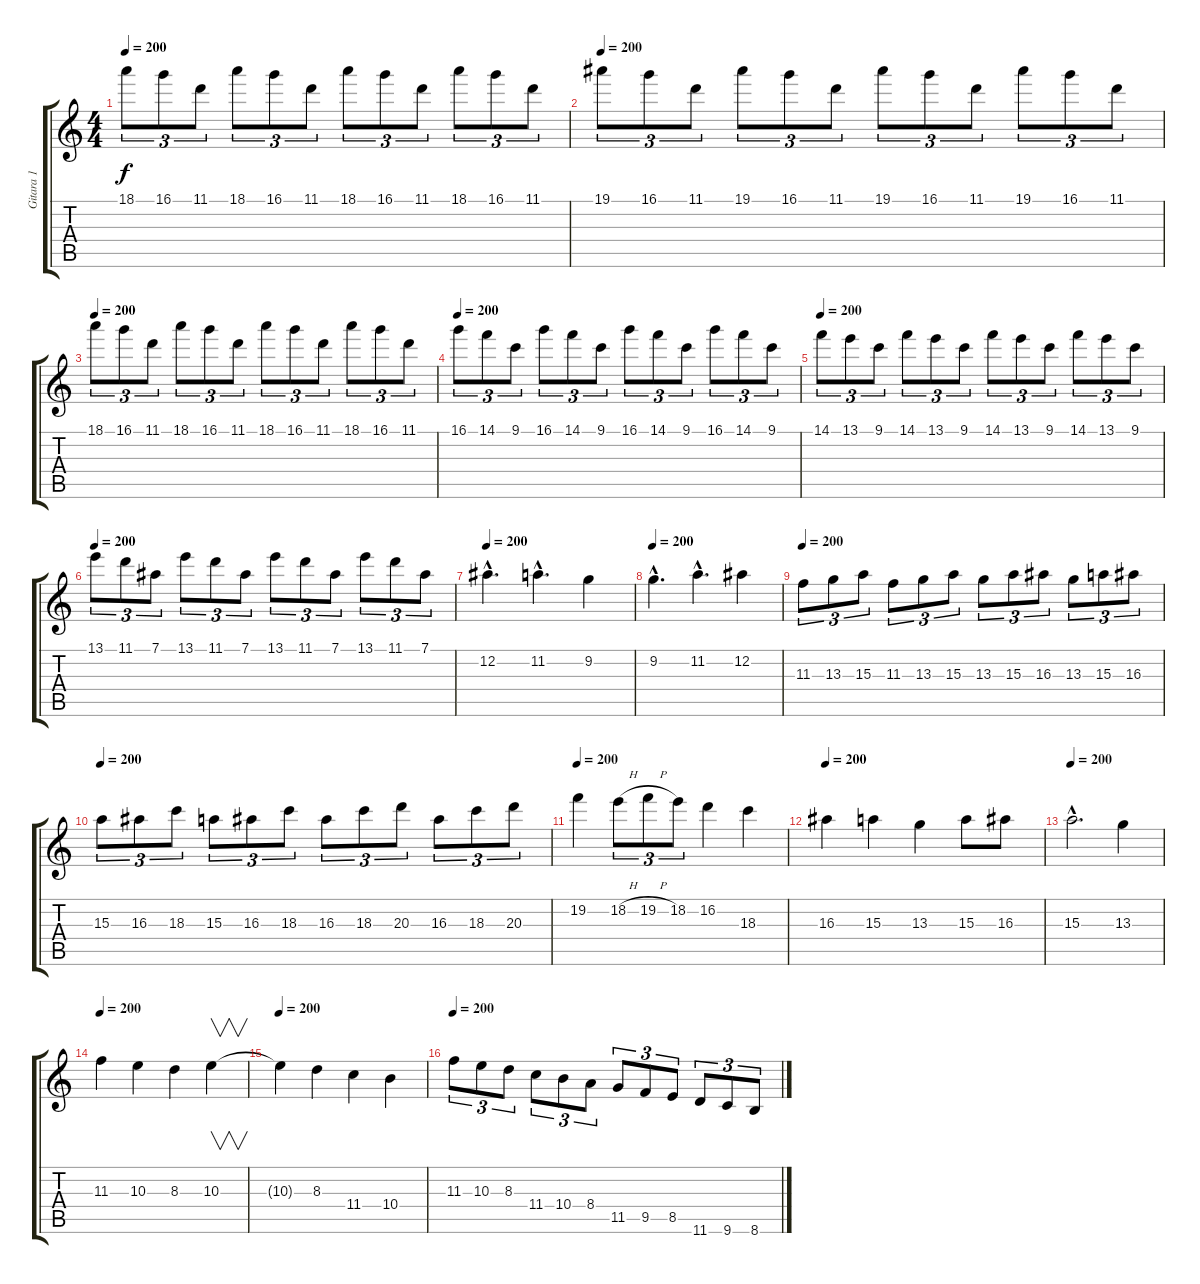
\track ("Gitara 1" "Gitara 1") {instrument overdrivenguitar}
\staff {score tabs}
\tuning (Eb4 Bb3 Gb3 Db3 Ab2 Eb2) {hide}
\ts (4 4)
\tempo 200
\clef g2
\ks c
18.1.8{tu (3 2) dy f} 16.1.8{tu (3 2)} 11.1.8{tu (3 2)} 18.1.8{tu (3 2)} 16.1.8{tu (3 2)} 11.1.8{tu (3 2)} 18.1.8{tu (3 2)} 16.1.8{tu (3 2)} 11.1.8{tu (3 2)} 18.1.8{tu (3 2)} 16.1.8{tu (3 2)} 11.1.8{tu (3 2)} |
\tempo 200
19.1.8{tu (3 2)} 16.1.8{tu (3 2)} 11.1.8{tu (3 2)} 19.1.8{tu (3 2)} 16.1.8{tu (3 2)} 11.1.8{tu (3 2)} 19.1.8{tu (3 2)} 16.1.8{tu (3 2)} 11.1.8{tu (3 2)} 19.1.8{tu (3 2)} 16.1.8{tu (3 2)} 11.1.8{tu (3 2)} |
\tempo 200
18.1.8{tu (3 2)} 16.1.8{tu (3 2)} 11.1.8{tu (3 2)} 18.1.8{tu (3 2)} 16.1.8{tu (3 2)} 11.1.8{tu (3 2)} 18.1.8{tu (3 2)} 16.1.8{tu (3 2)} 11.1.8{tu (3 2)} 18.1.8{tu (3 2)} 16.1.8{tu (3 2)} 11.1.8{tu (3 2)} |
\tempo 200
16.1.8{tu (3 2)} 14.1.8{tu (3 2)} 9.1.8{tu (3 2)} 16.1.8{tu (3 2)} 14.1.8{tu (3 2)} 9.1.8{tu (3 2)} 16.1.8{tu (3 2)} 14.1.8{tu (3 2)} 9.1.8{tu (3 2)} 16.1.8{tu (3 2)} 14.1.8{tu (3 2)} 9.1.8{tu (3 2)} |
\tempo 200
14.1.8{tu (3 2)} 13.1.8{tu (3 2)} 9.1.8{tu (3 2)} 14.1.8{tu (3 2)} 13.1.8{tu (3 2)} 9.1.8{tu (3 2)} 14.1.8{tu (3 2)} 13.1.8{tu (3 2)} 9.1.8{tu (3 2)} 14.1.8{tu (3 2)} 13.1.8{tu (3 2)} 9.1.8{tu (3 2)} |
\tempo 200
13.1.8{tu (3 2)} 11.1.8{tu (3 2)} 7.1.8{tu (3 2)} 13.1.8{tu (3 2)} 11.1.8{tu (3 2)} 7.1.8{tu (3 2)} 13.1.8{tu (3 2)} 11.1.8{tu (3 2)} 7.1.8{tu (3 2)} 13.1.8{tu (3 2)} 11.1.8{tu (3 2)} 7.1.8{tu (3 2)} |
\tempo 200
12.2{hac}.4{d} 11.2{hac}.4{d} 9.2.4 |
\tempo 200
9.2{hac}.4{d} 11.2{hac}.4{d} 12.2.4 |
\tempo 200
11.3.8{tu (3 2)} 13.3.8{tu (3 2)} 15.3.8{tu (3 2)} 11.3.8{tu (3 2)} 13.3.8{tu (3 2)} 15.3.8{tu (3 2)} 13.3.8{tu (3 2)} 15.3.8{tu (3 2)} 16.3.8{tu (3 2)} 13.3.8{tu (3 2)} 15.3.8{tu (3 2)} 16.3.8{tu (3 2)} |
\tempo 200
15.3.8{tu (3 2)} 16.3.8{tu (3 2)} 18.3.8{tu (3 2)} 15.3.8{tu (3 2)} 16.3.8{tu (3 2)} 18.3.8{tu (3 2)} 16.3.8{tu (3 2)} 18.3.8{tu (3 2)} 20.3.8{tu (3 2)} 16.3.8{tu (3 2)} 18.3.8{tu (3 2)} 20.3.8{tu (3 2)} |
\tempo 200
19.2.4 18.2{h}.8{tu (3 2)} 19.2{h}.8{tu (3 2)} 18.2.8{tu (3 2)} 16.2.4 18.3.4 |
\tempo 200
16.3.4 15.3.4 13.3.4 15.3.8 16.3.8 |
\tempo 200
15.3{hac}.2{d} 13.3.4 |
\tempo 200
11.3.4 10.3.4 8.3.4 10.3.4{v} |
\tempo 200
10.3{t}.4 8.3.4 11.4.4 10.4.4 |
\tempo 200
11.3.8{tu (3 2)} 10.3.8{tu (3 2)} 8.3.8{tu (3 2)} 11.4.8{tu (3 2)} 10.4.8{tu (3 2)} 8.4.8{tu (3 2)} 11.5.8{tu (3 2)} 9.5.8{tu (3 2)} 8.5.8{tu (3 2)} 11.6.8{tu (3 2)} 9.6.8{tu (3 2)} 8.6.8{tu (3 2)}
